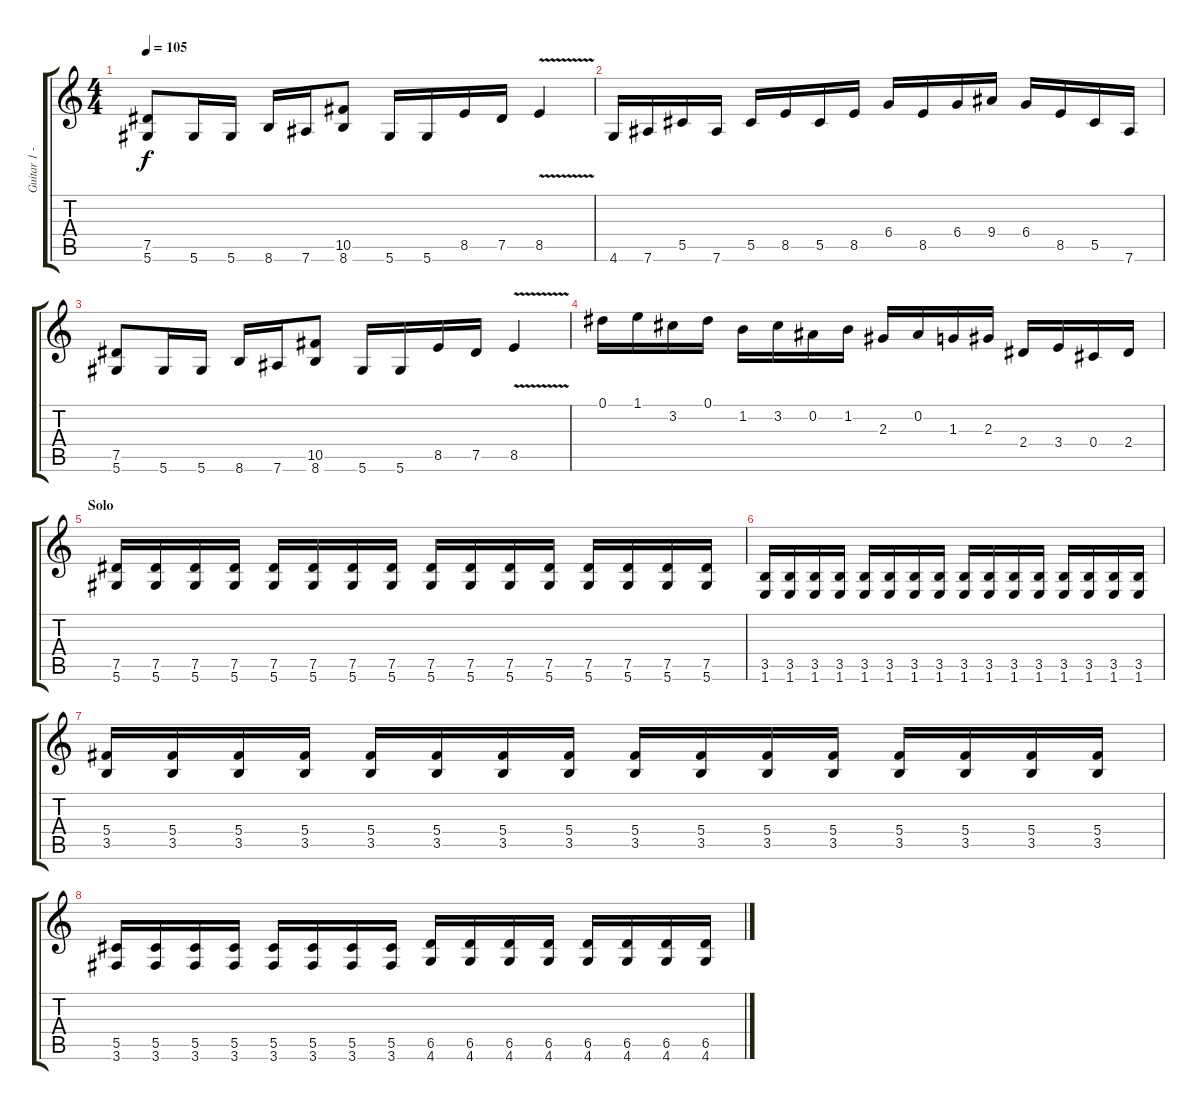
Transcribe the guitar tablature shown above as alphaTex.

\track ("Guitar 1 - BG" "Guitar 1 -") {instrument overdrivenguitar}
\staff {score tabs}
\tuning (Eb4 Bb3 Gb3 Db3 Ab2 Eb2) {hide}
\ts (4 4)
\tempo 105
\clef g2
\ks c
(7.5 5.6).8{dy f} 5.6.16 5.6.16 8.6.16 7.6.16 (10.5 8.6).8 5.6.16 5.6.16 8.5.16 7.5.16 8.5{v}.4 |
4.6.16 7.6.16 5.5.16 7.6.16 5.5.16 8.5.16 5.5.16 8.5.16 6.4.16 8.5.16 6.4.16 9.4.16 6.4.16 8.5.16 5.5.16 7.6.16 |
(7.5 5.6).8 5.6.16 5.6.16 8.6.16 7.6.16 (10.5 8.6).8 5.6.16 5.6.16 8.5.16 7.5.16 8.5{v}.4 |
0.1.16 1.1.16 3.2.16 0.1.16 1.2.16 3.2.16 0.2.16 1.2.16 2.3.16 0.2.16 1.3.16 2.3.16 2.4.16 3.4.16 0.4.16 2.4.16 |
\section ("" "Solo")
(7.5 5.6).16 (7.5 5.6).16 (7.5 5.6).16 (7.5 5.6).16 (7.5 5.6).16 (7.5 5.6).16 (7.5 5.6).16 (7.5 5.6).16 (7.5 5.6).16 (7.5 5.6).16 (7.5 5.6).16 (7.5 5.6).16 (7.5 5.6).16 (7.5 5.6).16 (7.5 5.6).16 (7.5 5.6).16 |
(3.5 1.6).16 (3.5 1.6).16 (3.5 1.6).16 (3.5 1.6).16 (3.5 1.6).16 (3.5 1.6).16 (3.5 1.6).16 (3.5 1.6).16 (3.5 1.6).16 (3.5 1.6).16 (3.5 1.6).16 (3.5 1.6).16 (3.5 1.6).16 (3.5 1.6).16 (3.5 1.6).16 (3.5 1.6).16 |
(5.4 3.5).16 (5.4 3.5).16 (5.4 3.5).16 (5.4 3.5).16 (5.4 3.5).16 (5.4 3.5).16 (5.4 3.5).16 (5.4 3.5).16 (5.4 3.5).16 (5.4 3.5).16 (5.4 3.5).16 (5.4 3.5).16 (5.4 3.5).16 (5.4 3.5).16 (5.4 3.5).16 (5.4 3.5).16 |
(5.5 3.6).16 (5.5 3.6).16 (5.5 3.6).16 (5.5 3.6).16 (5.5 3.6).16 (5.5 3.6).16 (5.5 3.6).16 (5.5 3.6).16 (6.5 4.6).16 (6.5 4.6).16 (6.5 4.6).16 (6.5 4.6).16 (6.5 4.6).16 (6.5 4.6).16 (6.5 4.6).16 (6.5 4.6).16
